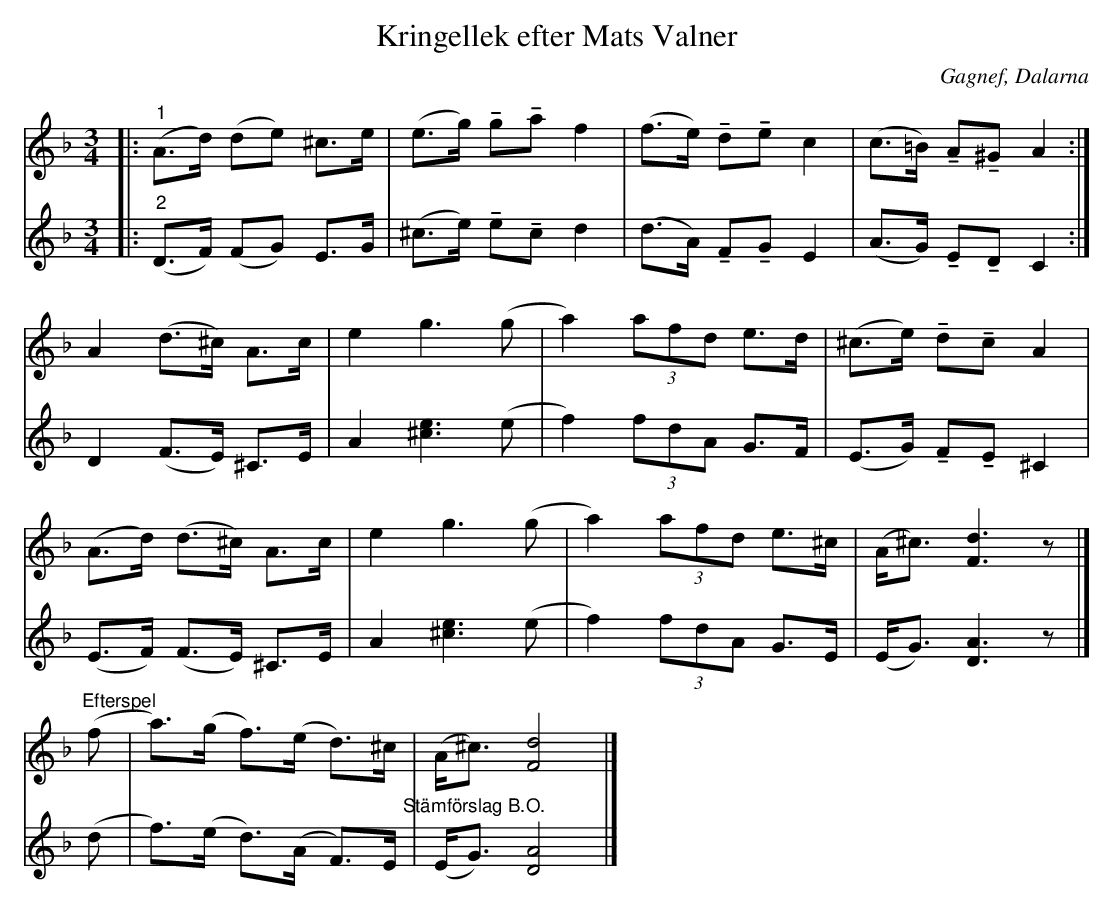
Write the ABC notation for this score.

X:1
T:Kringellek efter Mats Valner
O:Gagnef, Dalarna
L:1/8
M:3/4
U:t=tenuto
K:Dm
V:1
|:"^1" (A>d) (de) ^c>e | (e>g) tgta f2 | (f>e) tdte c2 | (c>=B) tAt^G A2 :|
A2 (d>^c) A>c | e2 g3 (g | a2) (3afd e>d | (^c>e) tdtc A2 |
(A>d) (d>^c) A>c | e2 g3 (g | a2) (3afd e>^c | (A<^c) [Fd]3 z |]
"^Efterspel" (f | a>)(g f>)(e d>)^c | (A<^c) [Fd]4 |]
V:2
|:"^2" (D>F) (FG) E>G | (^c>e) tetc d2 | (d>A) tFtG E2 | (A>G) tEtD C2 :|
D2 (F>E) ^C>E | A2 [^ce]3 (e | f2) (3fdA G>F | (E>G) tFtE ^C2 |
(E>F) (F>E) ^C>E | A2 [^ce]3 (e | f2) (3fdA G>E | (E<G) [DA]3 z |]
(d | f>)(e d>)(A F>)E"^Stämförslag B.O." | (E<G) [DA]4 |]
